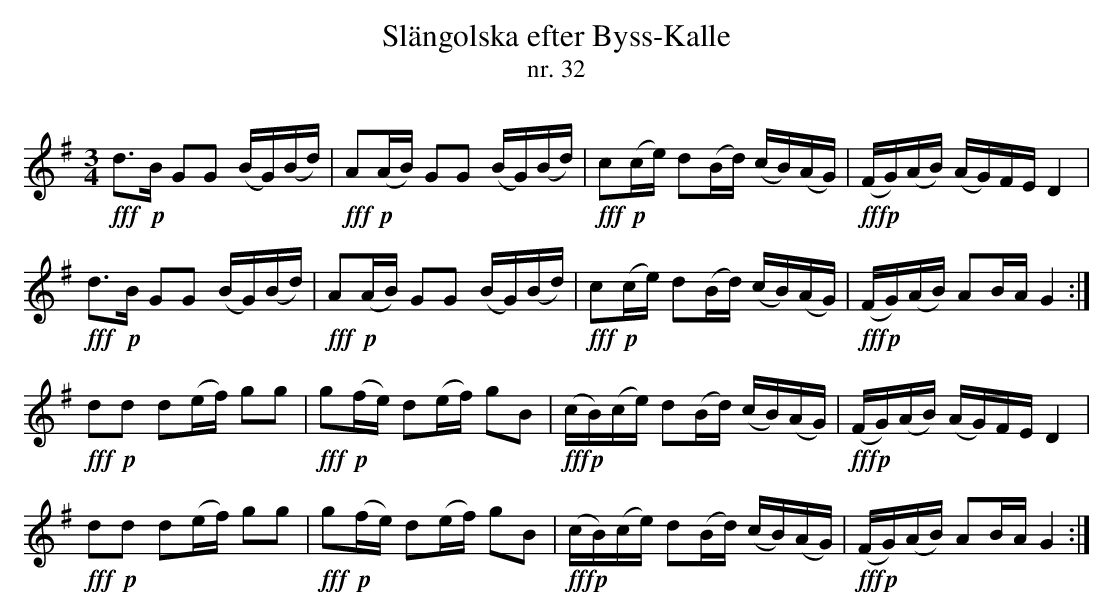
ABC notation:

X:1
Q: 120
T: Slängolska efter Byss-Kalle
T: nr. 32
M: 3/4
L: 1/16
K: G
!fff!d2>!p!B2 G2G2 (BG)(Bd) | !fff!A2!p!(AB) G2G2 (BG)(Bd) | !fff!c2!p!(ce) d2(Bd) (cB)(AG) | !fff!(F!p!G)(AB) (AG)FE D4 |
!fff!d2>!p!B2 G2G2 (BG)(Bd) | !fff!A2!p!(AB) G2G2 (BG)(Bd) | !fff!c2!p!(ce) d2(Bd) (cB)(AG) | !fff!(F!p!G)(AB) A2BA G4 :|
!fff!d2!p!d2 d2(ef) g2g2 | !fff!g2!p!(fe) d2(ef) g2B2 | !fff!(c!p!B)(ce) d2(Bd) (cB)(AG) | !fff!(F!p!G)(AB) (AG)FE D4 |
!fff!d2!p!d2 d2(ef) g2g2 | !fff!g2!p!(fe) d2(ef) g2B2 | !fff!(c!p!B)(ce) d2(Bd) (cB)(AG) | !fff!(F!p!G)(AB) A2BA G4 :|
